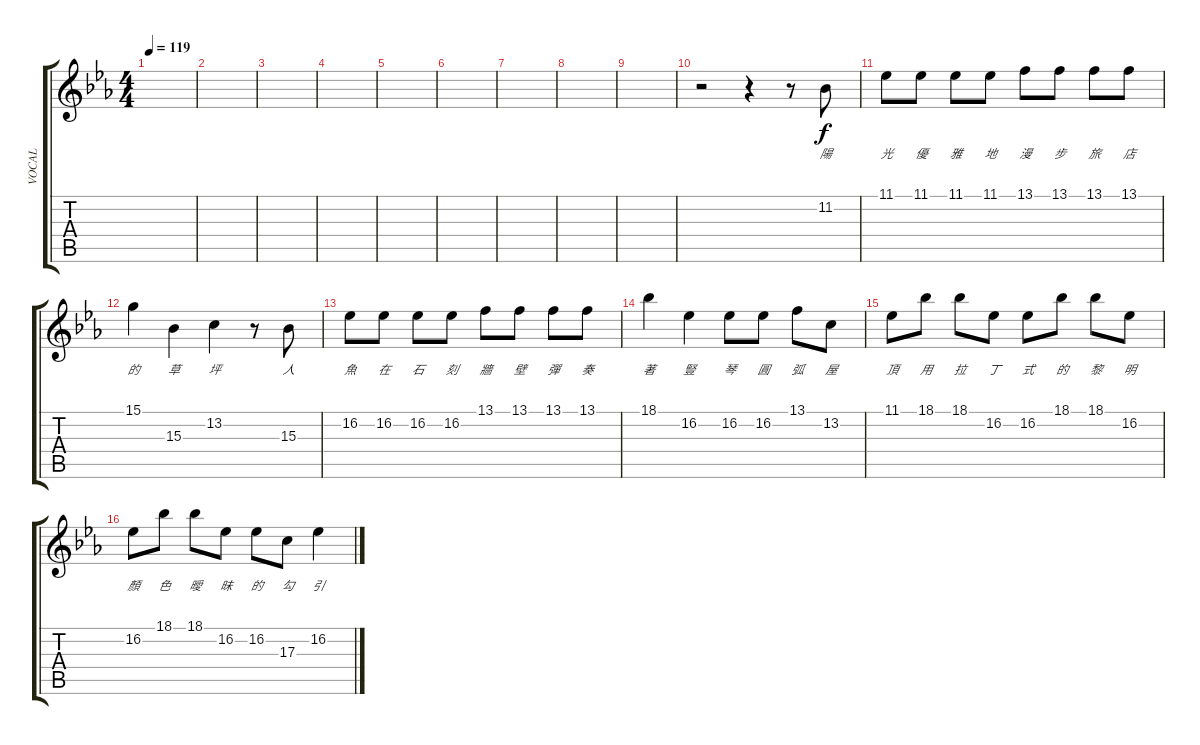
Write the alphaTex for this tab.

\track ("VOCAL" "VOCAL") {instrument vibraphone}
\staff {score tabs}
\tuning (E4 B3 G3 D3 A2 E2) {hide}
\ts (4 4)
\tempo 119
\clef g2
\ks eb
|
|
|
|
|
|
|
|
|
r.2 r.4 r.8 11.2.8{lyrics (0 "陽") lyrics (1 "") lyrics (2 "") lyrics (3 "") lyrics (4 "")} |
11.1.8{lyrics (0 "光") lyrics (1 "") lyrics (2 "") lyrics (3 "") lyrics (4 "")} 11.1.8{lyrics (0 "優") lyrics (1 "") lyrics (2 "") lyrics (3 "") lyrics (4 "")} 11.1.8{lyrics (0 "雅") lyrics (1 "") lyrics (2 "") lyrics (3 "") lyrics (4 "")} 11.1.8{lyrics (0 "地") lyrics (1 "") lyrics (2 "") lyrics (3 "") lyrics (4 "")} 13.1.8{lyrics (0 "漫") lyrics (1 "") lyrics (2 "") lyrics (3 "") lyrics (4 "")} 13.1.8{lyrics (0 "步") lyrics (1 "") lyrics (2 "") lyrics (3 "") lyrics (4 "")} 13.1.8{lyrics (0 "旅") lyrics (1 "") lyrics (2 "") lyrics (3 "") lyrics (4 "")} 13.1.8{lyrics (0 "店") lyrics (1 "") lyrics (2 "") lyrics (3 "") lyrics (4 "")} |
15.1.4{lyrics (0 "的") lyrics (1 "") lyrics (2 "") lyrics (3 "") lyrics (4 "")} 15.3.4{lyrics (0 "草") lyrics (1 "") lyrics (2 "") lyrics (3 "") lyrics (4 "")} 13.2.4{lyrics (0 "坪") lyrics (1 "") lyrics (2 "") lyrics (3 "") lyrics (4 "")} r.8 15.3.8{lyrics (0 "人") lyrics (1 "") lyrics (2 "") lyrics (3 "") lyrics (4 "")} |
16.2.8{lyrics (0 "魚") lyrics (1 "") lyrics (2 "") lyrics (3 "") lyrics (4 "")} 16.2.8{lyrics (0 "在") lyrics (1 "") lyrics (2 "") lyrics (3 "") lyrics (4 "")} 16.2.8{lyrics (0 "石") lyrics (1 "") lyrics (2 "") lyrics (3 "") lyrics (4 "")} 16.2.8{lyrics (0 "刻") lyrics (1 "") lyrics (2 "") lyrics (3 "") lyrics (4 "")} 13.1.8{lyrics (0 "牆") lyrics (1 "") lyrics (2 "") lyrics (3 "") lyrics (4 "")} 13.1.8{lyrics (0 "壁") lyrics (1 "") lyrics (2 "") lyrics (3 "") lyrics (4 "")} 13.1.8{lyrics (0 "彈") lyrics (1 "") lyrics (2 "") lyrics (3 "") lyrics (4 "")} 13.1.8{lyrics (0 "奏") lyrics (1 "") lyrics (2 "") lyrics (3 "") lyrics (4 "")} |
18.1.4{lyrics (0 "著") lyrics (1 "") lyrics (2 "") lyrics (3 "") lyrics (4 "")} 16.2.4{lyrics (0 "豎") lyrics (1 "") lyrics (2 "") lyrics (3 "") lyrics (4 "")} 16.2.8{lyrics (0 "琴") lyrics (1 "") lyrics (2 "") lyrics (3 "") lyrics (4 "")} 16.2.8{lyrics (0 "圓") lyrics (1 "") lyrics (2 "") lyrics (3 "") lyrics (4 "")} 13.1.8{lyrics (0 "弧") lyrics (1 "") lyrics (2 "") lyrics (3 "") lyrics (4 "")} 13.2.8{lyrics (0 "屋") lyrics (1 "") lyrics (2 "") lyrics (3 "") lyrics (4 "")} |
11.1.8{lyrics (0 "頂") lyrics (1 "") lyrics (2 "") lyrics (3 "") lyrics (4 "")} 18.1.8{lyrics (0 "用") lyrics (1 "") lyrics (2 "") lyrics (3 "") lyrics (4 "")} 18.1.8{lyrics (0 "拉") lyrics (1 "") lyrics (2 "") lyrics (3 "") lyrics (4 "")} 16.2.8{lyrics (0 "丁") lyrics (1 "") lyrics (2 "") lyrics (3 "") lyrics (4 "")} 16.2.8{lyrics (0 "式") lyrics (1 "") lyrics (2 "") lyrics (3 "") lyrics (4 "")} 18.1.8{lyrics (0 "的") lyrics (1 "") lyrics (2 "") lyrics (3 "") lyrics (4 "")} 18.1.8{lyrics (0 "黎") lyrics (1 "") lyrics (2 "") lyrics (3 "") lyrics (4 "")} 16.2.8{lyrics (0 "明") lyrics (1 "") lyrics (2 "") lyrics (3 "") lyrics (4 "")} |
16.2.8{lyrics (0 "顏") lyrics (1 "") lyrics (2 "") lyrics (3 "") lyrics (4 "")} 18.1.8{lyrics (0 "色") lyrics (1 "") lyrics (2 "") lyrics (3 "") lyrics (4 "")} 18.1.8{lyrics (0 "曖") lyrics (1 "") lyrics (2 "") lyrics (3 "") lyrics (4 "")} 16.2.8{lyrics (0 "昧") lyrics (1 "") lyrics (2 "") lyrics (3 "") lyrics (4 "")} 16.2.8{lyrics (0 "的") lyrics (1 "") lyrics (2 "") lyrics (3 "") lyrics (4 "")} 17.3.8{lyrics (0 "勾") lyrics (1 "") lyrics (2 "") lyrics (3 "") lyrics (4 "")} 16.2.4{lyrics (0 "引　") lyrics (1 "") lyrics (2 "") lyrics (3 "") lyrics (4 "")}
